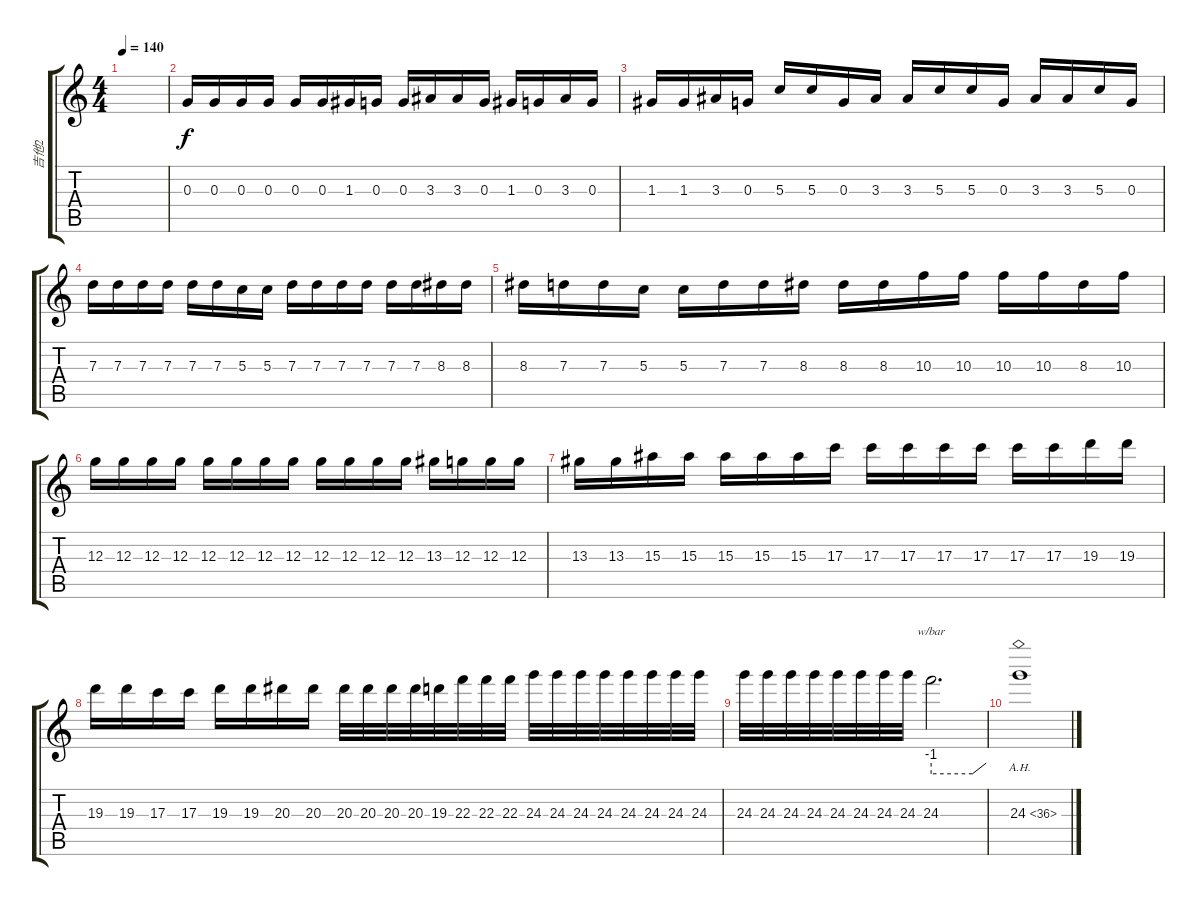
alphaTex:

\track ("吉他2" "吉他2") {instrument distortionguitar}
\staff {score tabs}
\tuning (E4 B3 G3 D3 A2 E2) {hide}
\ts (4 4)
\tempo 140
\clef g2
\ks c
|
0.3.16 0.3.16 0.3.16 0.3.16 0.3.16 0.3.16 1.3.16 0.3.16 0.3.16 3.3.16 3.3.16 0.3.16 1.3.16 0.3.16 3.3.16 0.3.16 |
1.3.16 1.3.16 3.3.16 0.3.16 5.3.16 5.3.16 0.3.16 3.3.16 3.3.16 5.3.16 5.3.16{txt ""} 0.3.16 3.3.16 3.3.16 5.3.16 0.3.16 |
7.3.16 7.3.16 7.3.16 7.3.16 7.3.16 7.3.16 5.3.16 5.3.16 7.3.16 7.3.16 7.3.16 7.3.16 7.3.16 7.3.16 8.3.16 8.3.16 |
8.3.16 7.3.16 7.3.16 5.3.16 5.3.16 7.3.16 7.3.16 8.3.16 8.3.16 8.3.16 10.3.16 10.3.16 10.3.16 10.3.16 8.3.16 10.3.16 |
12.3.16 12.3.16 12.3.16 12.3.16 12.3.16 12.3.16 12.3.16 12.3.16 12.3.16 12.3.16 12.3.16 12.3.16 13.3.16 12.3.16 12.3.16 12.3.16 |
13.3.16 13.3.16 15.3.16 15.3.16 15.3.16 15.3.16 15.3.16 17.3.16 17.3.16 17.3.16 17.3.16 17.3.16 17.3.16 17.3.16 19.3.16 19.3.16 |
19.3.16 19.3.16 17.3.16 17.3.16 19.3.16 19.3.16 20.3.16 20.3.16 20.3.32 20.3.32 20.3.32 20.3.32 19.3.32 22.3.32 22.3.32 22.3.32 24.3.32 24.3.32 24.3.32 24.3.32 24.3.32 24.3.32 24.3.32 24.3.32 |
24.3.32 24.3.32 24.3.32 24.3.32 24.3.32 24.3.32 24.3.32 24.3.32 24.3.2{d tbe (custom default 0 -4 45 -4 60 0)} |
24.3{ah 12}.1
